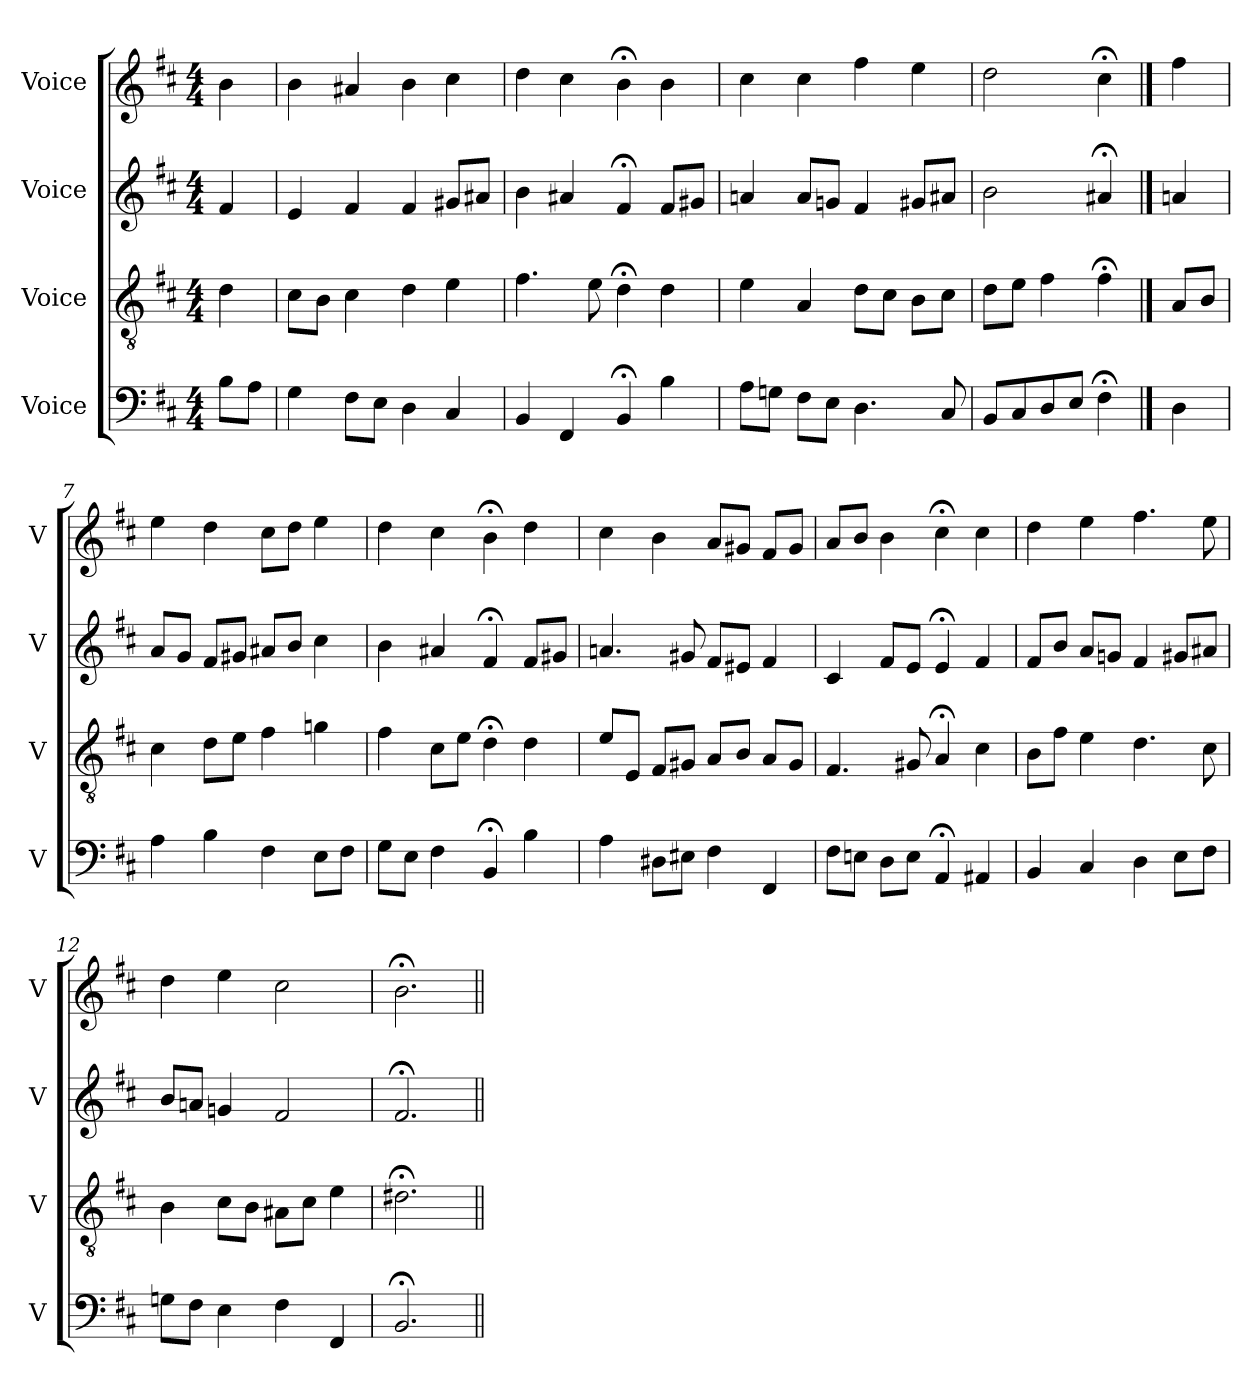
**kern	**kern	**kern	**kern
*part4	*part3	*part2	*part1
*staff4	*staff3	*staff2	*staff1
*I"Voice	*I"Voice	*I"Voice	*I"Voice
*I'V	*I'V	*I'V	*I'V
*clefF4	*clefGv2	*clefG2	*clefG2
*k[f#c#]	*k[f#c#]	*k[f#c#]	*k[f#c#]
*M4/4	*M4/4	*M4/4	*M4/4
*MM100	*MM100	*MM100	*MM100
=1	=1	=1	=1
8B\L	4d\	4f#/	4b\
8A\J	.	.	.
=2	=2	=2	=2
4G\	8c#\L	4e/	4b\
.	8B\J	.	.
8F#\L	4c#\	4f#/	4a#X/
8E\J	.	.	.
4D\	4d\	4f#/	4b\
4C#/	4e\	8g#X/L	4cc#\
.	.	8a#X/J	.
=3	=3	=3	=3
4BB/	4.f#\	4b\	4dd\
4FF#/	.	4a#X/	4cc#\
.	8e\	.	.
4BB;/	4d;\	4f#;/	4b;\
4B\	4d\	8f#/L	4b\
.	.	8g#X/J	.
=4	=4	=4	=4
8A\L	4e\	4an/	4cc#\
8Gn\J	.	.	.
8F#\L	4A/	8a/L	4cc#\
8E\J	.	8gn/J	.
4.D\	8d\L	4f#/	4ff#\
.	8c#\J	.	.
.	8B\L	8g#X/L	4ee\
8C#/	8c#\J	8a#X/J	.
=5	=5	=5	=5
8BB/L	8d\L	2b\	2dd\
8C#/	8e\J	.	.
8D/	4f#\	.	.
8E/J	.	.	.
4F#;\	4f#;\	4a#X;/	4cc#;\
==6	==6	==6	==6
4D\	8A/L	4an/	4ff#\
.	8B/J	.	.
!!LO:LB:g=z
=7	=7	=7	=7
4A\	4c#\	8a/L	4ee\
.	.	8g/J	.
4B\	8d\L	8f#/L	4dd\
.	8e\J	8g#X/J	.
4F#\	4f#\	8a#X/L	8cc#\L
.	.	8b/J	8dd\J
8E\L	4gn\	4cc#\	4ee\
8F#\J	.	.	.
=8	=8	=8	=8
8G\L	4f#\	4b\	4dd\
8E\J	.	.	.
4F#\	8c#\L	4a#X/	4cc#\
.	8e\J	.	.
4BB;/	4d;\	4f#;/	4b;\
4B\	4d\	8f#/L	4dd\
.	.	8g#X/J	.
=9	=9	=9	=9
4A\	8e/L	4.an/	4cc#\
.	8E/J	.	.
8D#X\L	8F#/L	.	4b\
8E#X\J	8G#X/J	8g#X/	.
4F#\	8A/L	8f#/L	8a/L
.	8B/J	8e#X/J	8g#X/J
4FF#/	8A/L	4f#/	8f#/L
.	8G#/J	.	8g#/J
=10	=10	=10	=10
8F#\L	4.F#/	4c#/	8a/L
8En\J	.	.	8b/J
8D\L	.	8f#/L	4b\
8E\J	8G#X/	8e/J	.
4AA;/	4A;/	4e;/	4cc#;\
4AA#X/	4c#\	4f#/	4cc#\
!!LO:LB:g=z
=11	=11	=11	=11
4BB/	8B\L	8f#/L	4dd\
.	8f#\J	8b/J	.
4C#/	4e\	8a/L	4ee\
.	.	8gn/J	.
4D\	4.d\	4f#/	4.ff#\
8E\L	.	8g#X/L	.
8F#\J	8c#\	8a#X/J	8ee\
=12	=12	=12	=12
8Gn\L	4B\	8b/L	4dd\
8F#\J	.	8an/J	.
4E\	8c#\L	4gn/	4ee\
.	8B\J	.	.
4F#\	8A#X\L	2f#/	2cc#\
.	8c#\J	.	.
4FF#/	4e\	.	.
=13	=13	=13	=13
2.BB;/	2.d#X;\	2.f#;/	2.b;\
=||	=||	=||	=||
*-	*-	*-	*-
